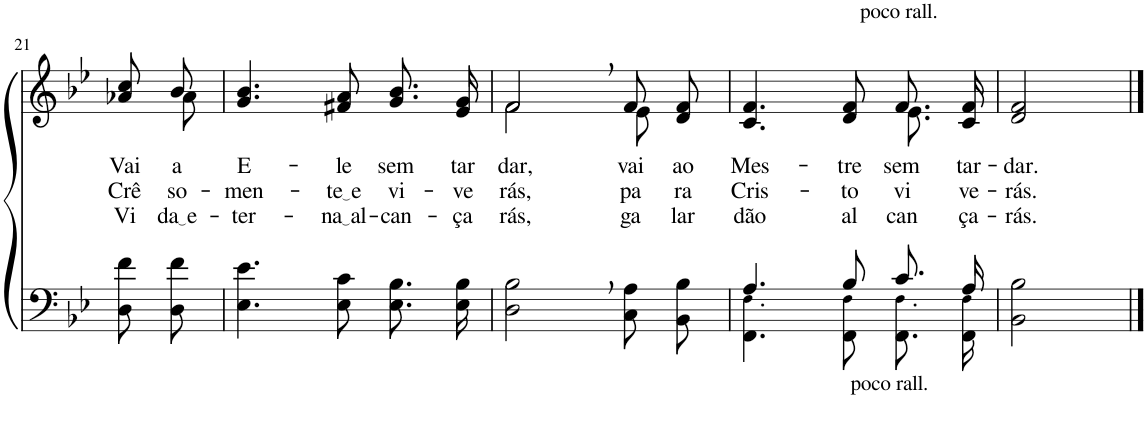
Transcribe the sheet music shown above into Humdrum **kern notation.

**kern	**kern	**text	**text	**text
*part2	*part1	*part1	*part1	*part1
*staff2	*staff1	*staff1	*staff1	*staff1
*I"Parte III e IV	*I"Parte I e II	*	*	*
!!LO:PB:g=z
*clefF4	*clefG2	*	*	*
*Trd1c2	*Trd1c2	*	*	*
*k[b-e-]	*k[b-e-]	*	*	*
*M3/4	*M3/4	*	*	*
=21	=21	=21	=21	=21
!	!	!LO:LY:b	!LO:LY:b	!LO:LY:b
*	*^	*	*	*
8D\ 8f\L	8a-X/ 8cc/L	8ryy	Vai	Crê	Vi-
!	!	!	!LO:LY:b	!LO:LY:b	!LO:LY:b
8D\ 8f\J	8b-/J	8a-\	a	so-	da e
=22	=22	=22	=22	=22	=22
!	!	!	!LO:LY:b	!LO:LY:b	!LO:LY:b
*	*v	*v	*	*	*
4.E-\ 4.e-\	4.g/ 4.b-/	E-	-men-	-ter-
!	!	!LO:LY:b	!LO:LY:b	!LO:LY:b
8E-\ 8c\	8f#X/ 8a/	-le	te e	na al
!	!	!LO:LY:b	!LO:LY:b	!LO:LY:b
8.E-\ 8.B-\L	8.g/ 8.b-/L	sem	vi-	-can-
!	!	!LO:LY:b	!LO:LY:b	!LO:LY:b
16E-\ 16B-\Jk	16e-/ 16g/Jk	tar-	-ve-	-ça-
=23	=23	=23	=23	=23
*	*^	*	*	*
!	!	!	!LO:LY:b	!LO:LY:b	!LO:LY:b
2D\, 2B-\,	2f,/	2f\	-dar,	-rás,	-rás,
!	!	!	!LO:LY:b	!LO:LY:b	!LO:LY:b
8C\ 8A\L	8f/L	8e-\	vai	pa-	ga-
!	!	!	!LO:LY:b	!LO:LY:b	!LO:LY:b
8BB-\ 8B-\J	8d/ 8f/J	8ryy	ao	-ra	-lar-
=24	=24	=24	=24	=24	=24
*^	*	*	*	*	*
!	!	!	!	!LO:LY:b	!LO:LY:b	!LO:LY:b
4.A/	4.FF\ 4.F!\	2ryy	4.c/ 4.f/	Mes-	Cris-	-dão
!	!	!	!LO:TX:a:t=poco rall.	!	!	!
!LO:TX:b:t=poco rall.	!	!	!	!	!	!
!	!	!	!	!LO:LY:b	!LO:LY:b	!LO:LY:b
8B-/	8FF\ 8F!\	.	8d/ 8f/	-tre	-to	al-
!	!	!	!	!LO:LY:b	!LO:LY:b	!LO:LY:b
8.c/L	8.FF/ 8.F!/L	8.e-\	8.f/L	sem	vi-	-can-
!	!	!	!	!LO:LY:b	!LO:LY:b	!LO:LY:b
16A/Jk	16FF/ 16F!/Jk	16ryy	16c/ 16f/Jk	tar-	-ve-	-ça-
=25	=25	=25	=25	=25	=25	=25
!	!	!	!	!LO:LY:b	!LO:LY:b	!LO:LY:b
*v	*v	*	*	*	*	*
*	*v	*v	*	*	*
2BB-\ 2B-\	2d/ 2f/	-dar.	-rás.	-rás.
==	==	==	==	==
*-	*-	*-	*-	*-
